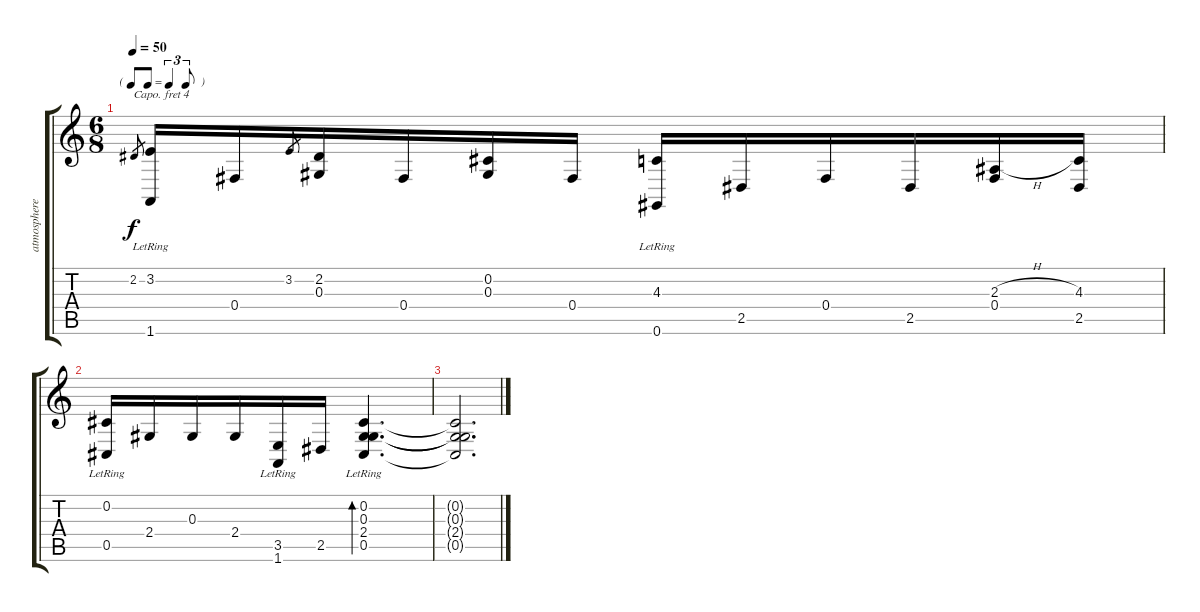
\track ("atmosphere" "atmosphere") {instrument fx4atmosphere}
\staff {score tabs}
\capo 4
\tuning (D4 A3 E3 D3 A2 E2) {hide}
\ts (6 8)
\tf triplet8th
\tempo 50
\clef g2
\ks c
2.2.8{gr dy f} (3.2 1.6{lr}).16 0.4.16 3.2.8{gr} (2.2 0.3).16 0.4.16 (0.2 0.3).16 0.4.16 (4.3 0.6{lr}).16 2.5.16 0.4.16 2.5.16 (2.3{h} 0.4).16 (4.3 2.5).16 |
(0.2 0.5{lr}).16 2.4.16 0.3.16 2.4.16 (3.5 1.6{lr}).16 2.5.16 (0.2{lr} 0.3{lr} 2.4{lr} 0.5{lr}).4{d bd 240} |
(0.2{t} 0.3{t} 2.4{t} 0.5{t}).2{d}
